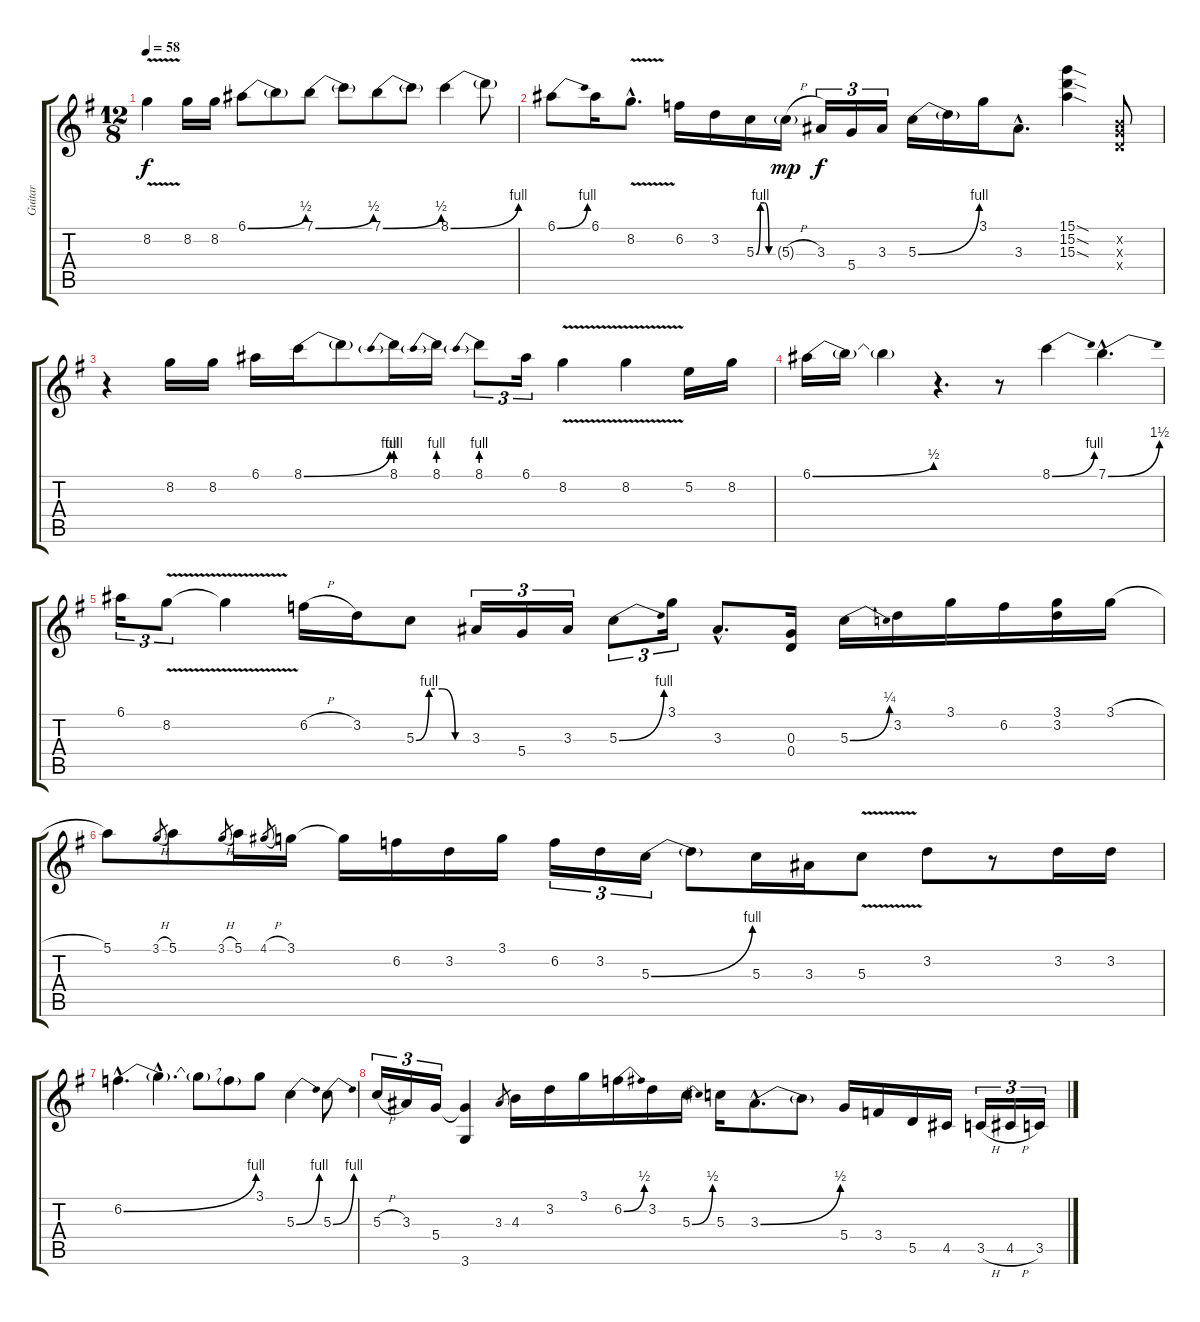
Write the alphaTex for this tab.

\track ("Guitar" "Guitar") {instrument distortionguitar}
\staff {score tabs}
\tuning (E4 B3 G3 D3 A2 E2) {hide}
\ts (12 8)
\tempo 58
\clef g2
\ks g
8.2{v}.4{dy f} 8.2.16 8.2.16 6.1{be (bend 0 0 60 2)}.8 6.1{t}.8 7.1{be (bend 0 0 60 2)}.8 7.1{t}.8 7.1{be (bend 0 0 60 2)}.8 7.1{t}.8 8.1{be (bend 0 0 60 4)}.4 8.1{t}.8 |
6.1{be (bend 0 0 60 4)}.8 6.1.16 8.2{v hac}.8{d} 6.2.16 3.2.16 5.3{be (custom 0 0 15 4 30 4 45 0 60 0)}.16 5.3{h g}.16{dy mp} 3.3.16{tu (3 2) dy f} 5.4.16{tu (3 2)} 3.3.16{tu (3 2)} 5.3{be (bend 0 0 60 4)}.16 5.3{t}.16 3.1.16 3.3{hac}.8{d} (15.1{sod} 15.2{sod} 15.3{sod}).4 (0.2{x} 0.3{x} 0.4{x}).8 |
r.4 8.2.16 8.2.16 6.1.16 8.1{be (bend 0 0 60 4)}.16 8.1{t}.8 8.1{be (prebend 0 4 60 4)}.16 8.1{be (prebend 0 4 60 4)}.16 8.1{be (prebend 0 4 60 4)}.8{tu (3 2)} 6.1.16{tu (3 2)} 8.2{v}.4 8.2{v}.4 5.2.16 8.2.16 |
6.1{be (bend 0 0 60 2)}.16 6.1{t}.16 6.1{t}.4 r.4{d} r.8 8.1{be (bend 0 0 60 4)}.4 7.1{be (bend 0 0 60 6) hac}.4{d} |
6.1.16{tu (3 2)} 8.2{v}.8{tu (3 2)} 8.2{t}.4 6.2{h}.16 3.2.16 5.3{be (custom 0 0 15 4 30 4 45 0 60 0)}.8 3.3.16{tu (3 2)} 5.4.16{tu (3 2)} 3.3.16{tu (3 2)} 5.3{be (bend 0 0 60 4)}.8{tu (3 2)} 3.1.16{tu (3 2)} 3.3{hac}.8{d} (0.3 0.4).16 5.3{be (bend 0 0 60 1)}.16 3.2.16 3.1.16 6.2.16 (3.1 3.2).16 3.1{h}.16 |
5.1.8 3.1{h}.8{gr} 5.1.8 3.1{h}.8{gr} 5.1.16 4.1{h}.8{gr} 3.1.16 3.1{t}.16 6.2.16 3.2.16 3.1.16 6.2.16{tu (3 2)} 3.2.16{tu (3 2)} 5.3{be (bend 0 0 60 4)}.16{tu (3 2)} 5.3{t}.8 5.3.16 3.3.16 5.3{v}.8 3.2.8 r.8 3.2.16 3.2.16 |
6.2{be (bend 0 0 60 4) hac}.4{d} 6.2{hac t}.4{d} 6.2{t}.8 6.2{t}.8 3.1.8 5.3{be (bend 0 0 60 4)}.4 5.3{be (bend 0 0 60 4)}.8 |
5.3{h}.16{tu (3 2)} 3.3.16{tu (3 2)} 5.4.16{tu (3 2)} (5.4{t} 3.6).4 3.3.8{gr} 4.3.16 3.2.16 3.1.16 6.2{be (bend 0 0 60 2)}.16 3.2.16 5.3{be (bend 0 0 60 2)}.16 5.3.16 3.3{be (bend 0 0 60 2) hac}.8{d} 3.3{t}.8 5.4.16 3.4.16 5.5.16 4.5.16 3.5{h}.16{tu (3 2)} 4.5{h}.16{tu (3 2)} 3.5.16{tu (3 2)}
